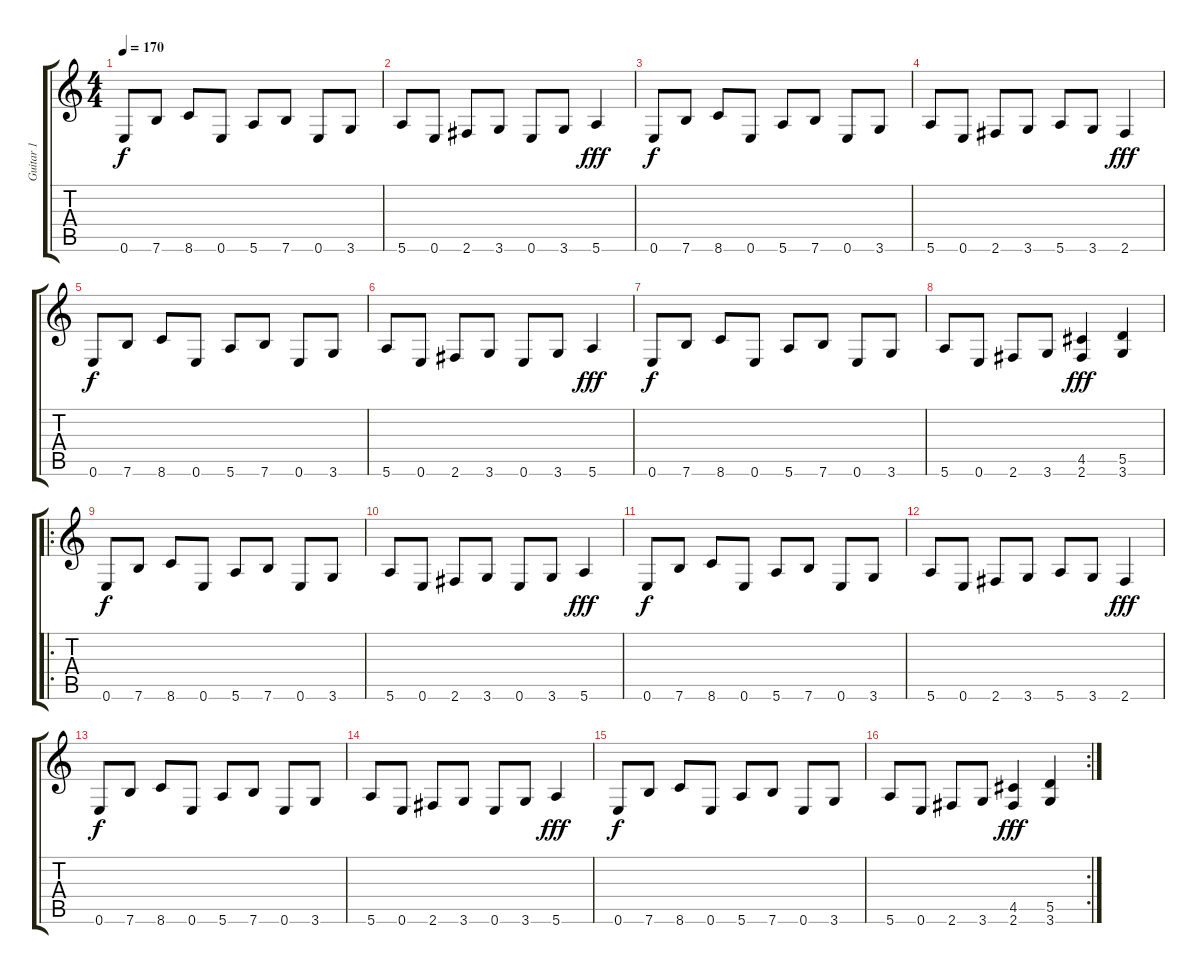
\track ("Guitar 1" "Guitar 1") {instrument distortionguitar}
\staff {score tabs}
\tuning (E4 B3 G3 D3 A2 E2) {hide}
\ts (4 4)
\tempo 170
\clef g2
\ks c
0.6.8{dy f instrument distortionguitar} 7.6.8 8.6.8 0.6.8 5.6.8 7.6.8 0.6.8 3.6.8 |
5.6.8 0.6.8 2.6.8 3.6.8 0.6.8 3.6.8 5.6.4{dy fff} |
0.6.8{dy f} 7.6.8 8.6.8 0.6.8 5.6.8 7.6.8 0.6.8 3.6.8 |
5.6.8 0.6.8 2.6.8 3.6.8 5.6.8 3.6.8 2.6.4{dy fff} |
0.6.8{dy f} 7.6.8 8.6.8 0.6.8 5.6.8 7.6.8 0.6.8 3.6.8 |
5.6.8 0.6.8 2.6.8 3.6.8 0.6.8 3.6.8 5.6.4{dy fff} |
0.6.8{dy f} 7.6.8 8.6.8 0.6.8 5.6.8 7.6.8 0.6.8 3.6.8 |
5.6.8 0.6.8 2.6.8 3.6.8 (4.5 2.6).4{dy fff} (5.5 3.6).4 |
\ro
0.6.8{dy f} 7.6.8 8.6.8 0.6.8 5.6.8 7.6.8 0.6.8 3.6.8 |
5.6.8 0.6.8 2.6.8 3.6.8 0.6.8 3.6.8 5.6.4{dy fff} |
0.6.8{dy f} 7.6.8 8.6.8 0.6.8 5.6.8 7.6.8 0.6.8 3.6.8 |
5.6.8 0.6.8 2.6.8 3.6.8 5.6.8 3.6.8 2.6.4{dy fff} |
0.6.8{dy f} 7.6.8 8.6.8 0.6.8 5.6.8 7.6.8 0.6.8 3.6.8 |
5.6.8 0.6.8 2.6.8 3.6.8 0.6.8 3.6.8 5.6.4{dy fff} |
0.6.8{dy f} 7.6.8 8.6.8 0.6.8 5.6.8 7.6.8 0.6.8 3.6.8 |
\rc 2
5.6.8 0.6.8 2.6.8 3.6.8 (4.5 2.6).4{dy fff} (5.5 3.6).4
